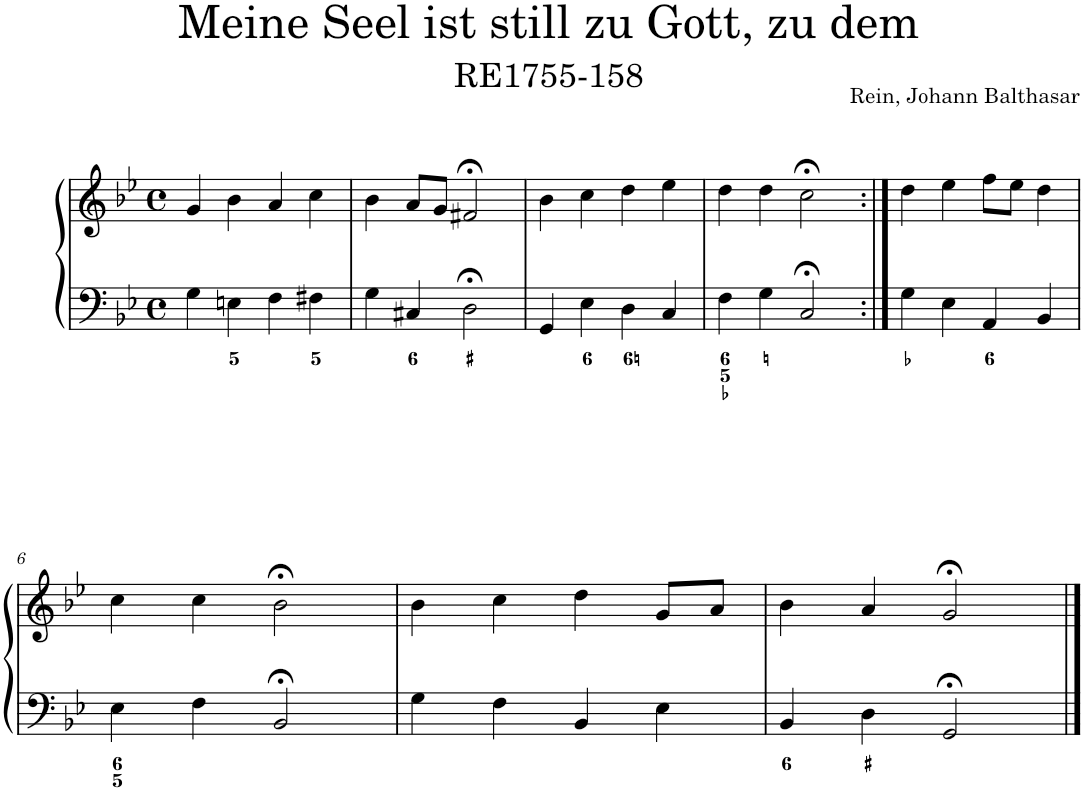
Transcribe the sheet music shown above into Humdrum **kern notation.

**kern	**kern
*part1	*part1
*staff2	*staff1
*I"Piano	*
*I'Pno.	*
*clefF4	*clefG2
*k[b-e-]	*k[b-e-]
*M4/4	*M4/4
*met(c)	*met(c)
=1	=1
4G\	4g/
4En\	4b-\
4F\	4a/
4F#X\	4cc\
=2	=2
4G\	4b-\
4C#X/	8a/L
.	8g/J
2D;<\	2f#X;</
=3	=3
4GG/	4b-\
4E-\	4cc\
4D\	4dd\
4C/	4ee-\
=4	=4
4F\	4dd\
4G\	4dd\
2C;</	2cc;<\
=5:|!	=5:|!
4G\	4dd\
4E-\	4ee-\
4AA/	8ff\L
.	8ee-\J
4BB-/	4dd\
!!LO:LB:g=z
=6	=6
4E-\	4cc\
4F\	4cc\
2BB-;</	2b-;<\
=7	=7
4G\	4b-\
4F\	4cc\
4BB-/	4dd\
4E-\	8g/L
.	8a/J
=8	=8
4BB-/	4b-\
4D\	4a/
2GG;</	2g;</
==	==
*-	*-
